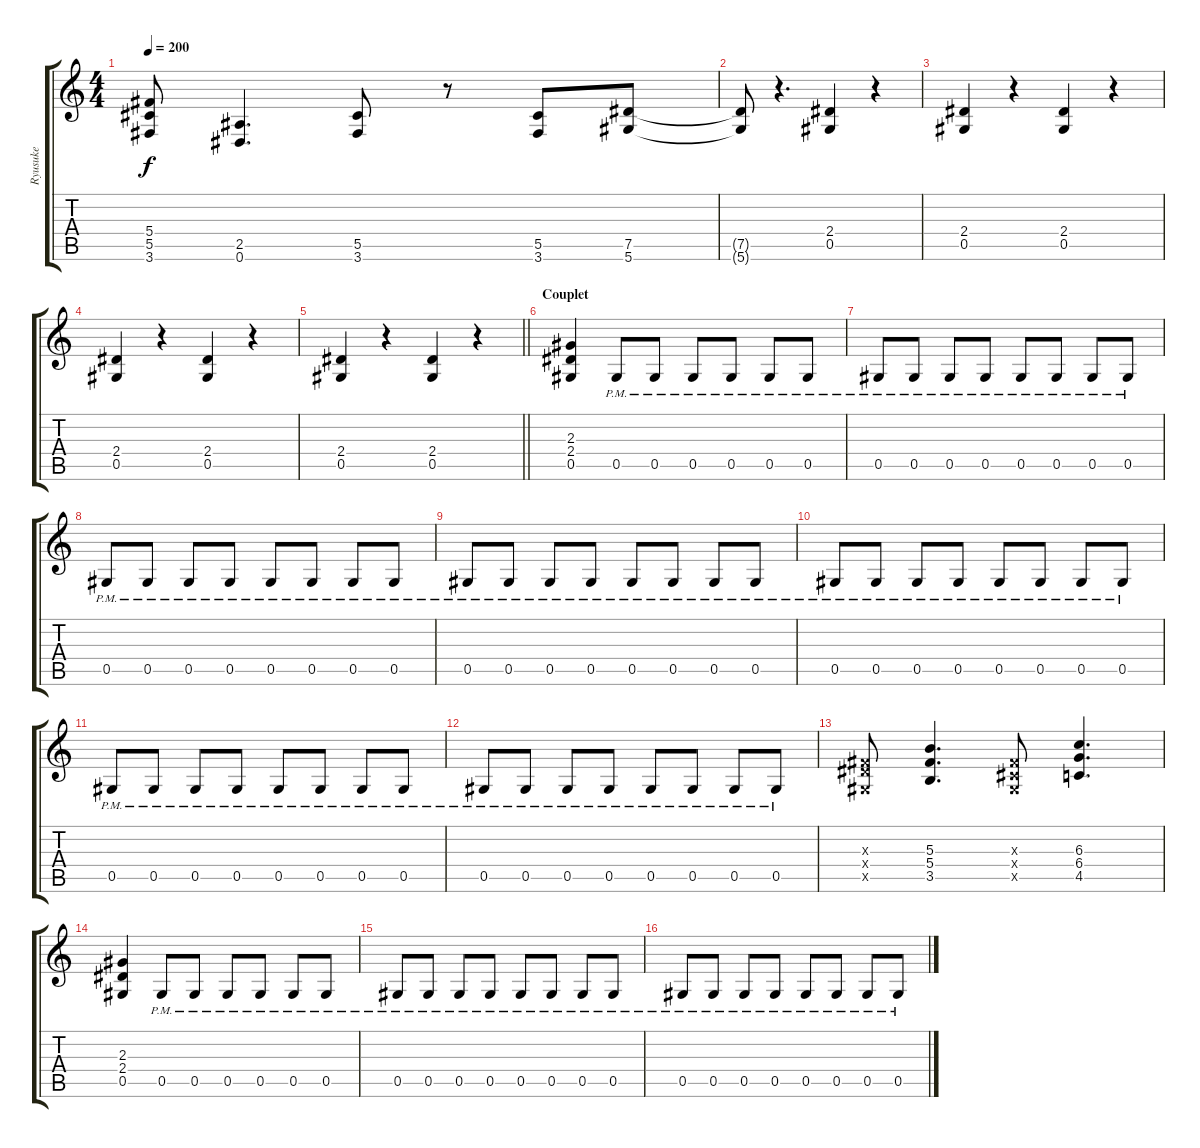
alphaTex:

\track ("Ryusuke" "Ryusuke") {instrument distortionguitar}
\staff {score tabs}
\tuning (Eb4 Bb3 Gb3 Db3 Ab2 Eb2) {hide}
\ts (4 4)
\tempo 200
\clef g2
\ks c
(5.4 5.5 3.6).8{dy f} (2.5 0.6).4{d} (5.5 3.6).8 r.8 (5.5 3.6).8 (7.5 5.6).8 |
(7.5{t} 5.6{t}).8 r.4{d} (2.4 0.5).4 r.4 |
(2.4 0.5).4 r.4 (2.4 0.5).4 r.4 |
(2.4 0.5).4 r.4 (2.4 0.5).4 r.4 |
\barLineRight lightlight
(2.4 0.5).4 r.4 (2.4 0.5).4 r.4 |
\section ("" "Couplet ")
(2.3 2.4 0.5).4 0.5{pm}.8 0.5{pm}.8 0.5{pm}.8 0.5{pm}.8 0.5{pm}.8 0.5{pm}.8 |
0.5{pm}.8 0.5{pm}.8 0.5{pm}.8 0.5{pm}.8 0.5{pm}.8 0.5{pm}.8 0.5{pm}.8 0.5{pm}.8 |
0.5{pm}.8 0.5{pm}.8 0.5{pm}.8 0.5{pm}.8 0.5{pm}.8 0.5{pm}.8 0.5{pm}.8 0.5{pm}.8 |
0.5{pm}.8 0.5{pm}.8 0.5{pm}.8 0.5{pm}.8 0.5{pm}.8 0.5{pm}.8 0.5{pm}.8 0.5{pm}.8 |
0.5{pm}.8 0.5{pm}.8 0.5{pm}.8 0.5{pm}.8 0.5{pm}.8 0.5{pm}.8 0.5{pm}.8 0.5{pm}.8 |
0.5{pm}.8 0.5{pm}.8 0.5{pm}.8 0.5{pm}.8 0.5{pm}.8 0.5{pm}.8 0.5{pm}.8 0.5{pm}.8 |
0.5{pm}.8 0.5{pm}.8 0.5{pm}.8 0.5{pm}.8 0.5{pm}.8 0.5{pm}.8 0.5{pm}.8 0.5{pm}.8 |
(0.3{x} 2.4{x} 0.5{x}).8 (5.3 5.4 3.5).4{d} (0.3{x} 0.4{x} 0.5{x}).8 (6.3 6.4 4.5).4{d} |
(2.3 2.4 0.5).4 0.5{pm}.8 0.5{pm}.8 0.5{pm}.8 0.5{pm}.8 0.5{pm}.8 0.5{pm}.8 |
0.5{pm}.8 0.5{pm}.8 0.5{pm}.8 0.5{pm}.8 0.5{pm}.8 0.5{pm}.8 0.5{pm}.8 0.5{pm}.8 |
0.5{pm}.8 0.5{pm}.8 0.5{pm}.8 0.5{pm}.8 0.5{pm}.8 0.5{pm}.8 0.5{pm}.8 0.5{pm}.8
